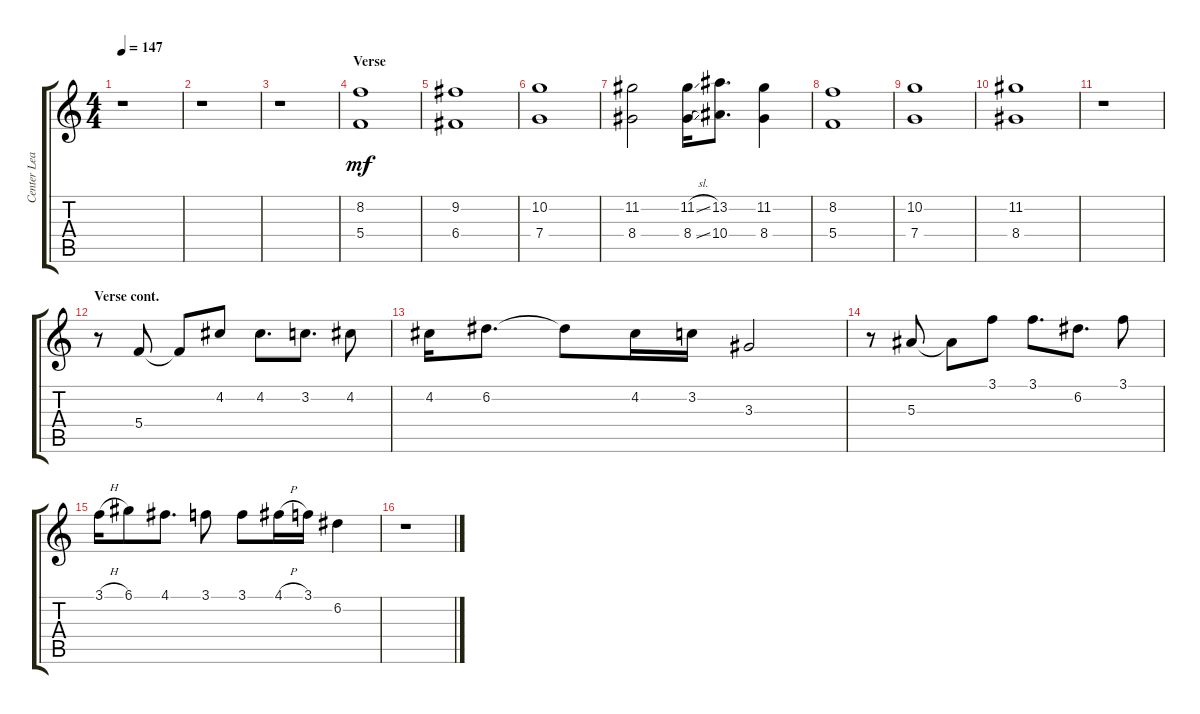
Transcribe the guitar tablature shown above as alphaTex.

\track ("Center Lead 2" "Center Lea") {instrument overdrivenguitar}
\staff {score tabs}
\tuning (D4 A3 F3 C3 G2 C2) {hide}
\ts (4 4)
\tempo 147
\clef g2
\ks aminor
r.1{dy mf} |
r.1 |
r.1 |
\section ("" "Verse")
(8.2 5.4).1 |
(9.2 6.4).1 |
(10.2 7.4).1 |
(11.2 8.4).2 (11.2{sl} 8.4{sl}).16 (13.2 10.4).8{d} (11.2 8.4).4 |
(8.2 5.4).1 |
(10.2 7.4).1 |
(11.2 8.4).1 |
r.1 |
\section ("" "Verse cont.")
r.8 5.4.8 5.4{t}.8 4.2.8 4.2.8{d} 3.2.8{d} 4.2.8 |
4.2.16 6.2.8{d} 6.2{t}.8 4.2.16 3.2.16 3.3.2 |
r.8 5.3.8 5.3{t}.8 3.1.8 3.1.8{d} 6.2.8{d} 3.1.8 |
3.1{h}.16 6.1.8 4.1.8{d} 3.1.8 3.1.8 4.1{h}.16 3.1.16 6.2.4 |
r.1
